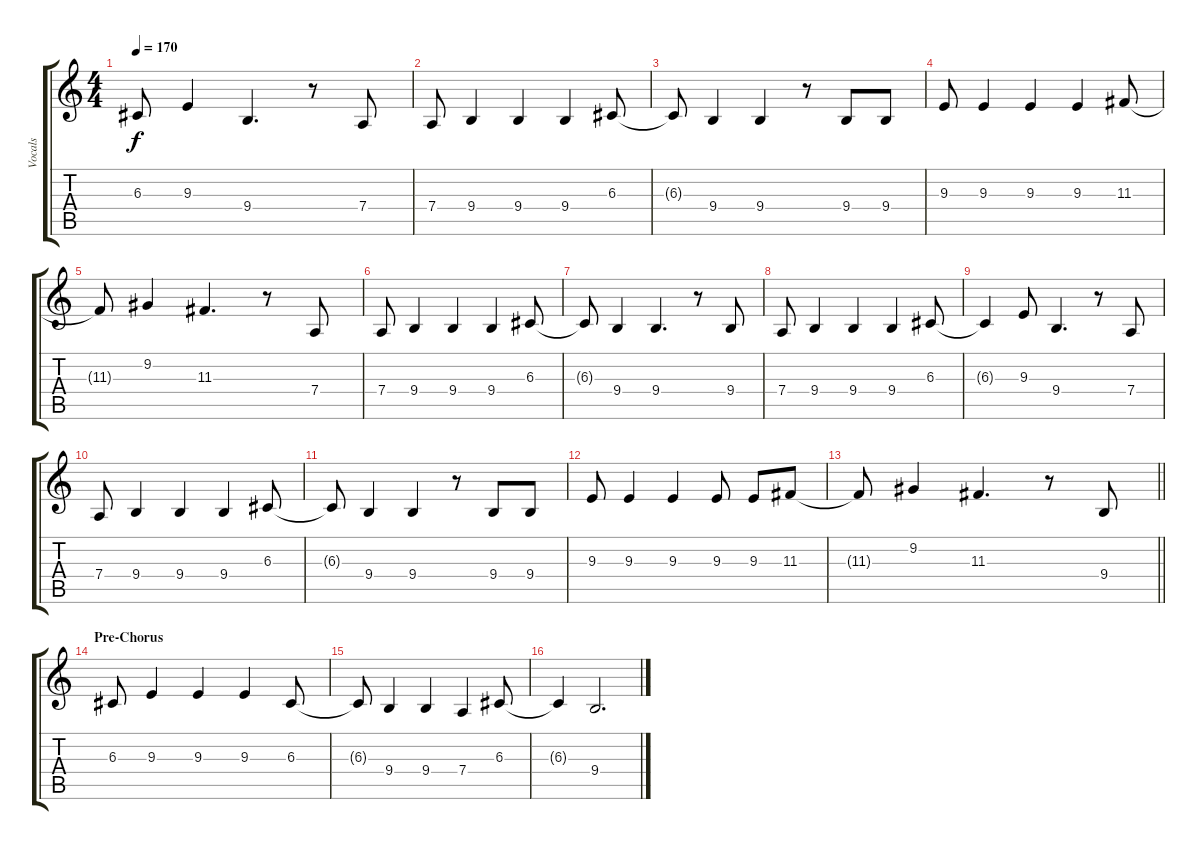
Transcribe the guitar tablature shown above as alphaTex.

\track ("Vocals" "Vocals") {instrument altosax}
\staff {score tabs}
\tuning (E4 B3 G3 D3 A2 E2) {hide}
\ts (4 4)
\tempo 170
\clef g2
\ks c
6.3{t}.8{dy f} 9.3.4 9.4.4{d} r.8 7.4.8 |
7.4.8 9.4.4 9.4.4 9.4.4 6.3.8 |
6.3{t}.8 9.4.4 9.4.4 r.8 9.4.8 9.4.8 |
9.3.8 9.3.4 9.3.4 9.3.4 11.3.8 |
11.3{t}.8 9.2.4 11.3.4{d} r.8 7.4.8 |
7.4.8 9.4.4 9.4.4 9.4.4 6.3.8 |
6.3{t}.8 9.4.4 9.4.4{d} r.8 9.4.8 |
7.4.8 9.4.4 9.4.4 9.4.4 6.3.8 |
6.3{t}.4 9.3.8 9.4.4{d} r.8 7.4.8 |
7.4.8 9.4.4 9.4.4 9.4.4 6.3.8 |
6.3{t}.8 9.4.4 9.4.4 r.8 9.4.8 9.4.8 |
9.3.8 9.3.4 9.3.4 9.3.8 9.3.8 11.3.8 |
\barLineRight lightlight
11.3{t}.8 9.2.4 11.3.4{d} r.8 9.4.8 |
\section ("" "Pre-Chorus")
6.3.8 9.3.4 9.3.4 9.3.4 6.3.8 |
6.3{t}.8 9.4.4 9.4.4 7.4.4 6.3.8 |
6.3{t}.4 9.4.2{d}
